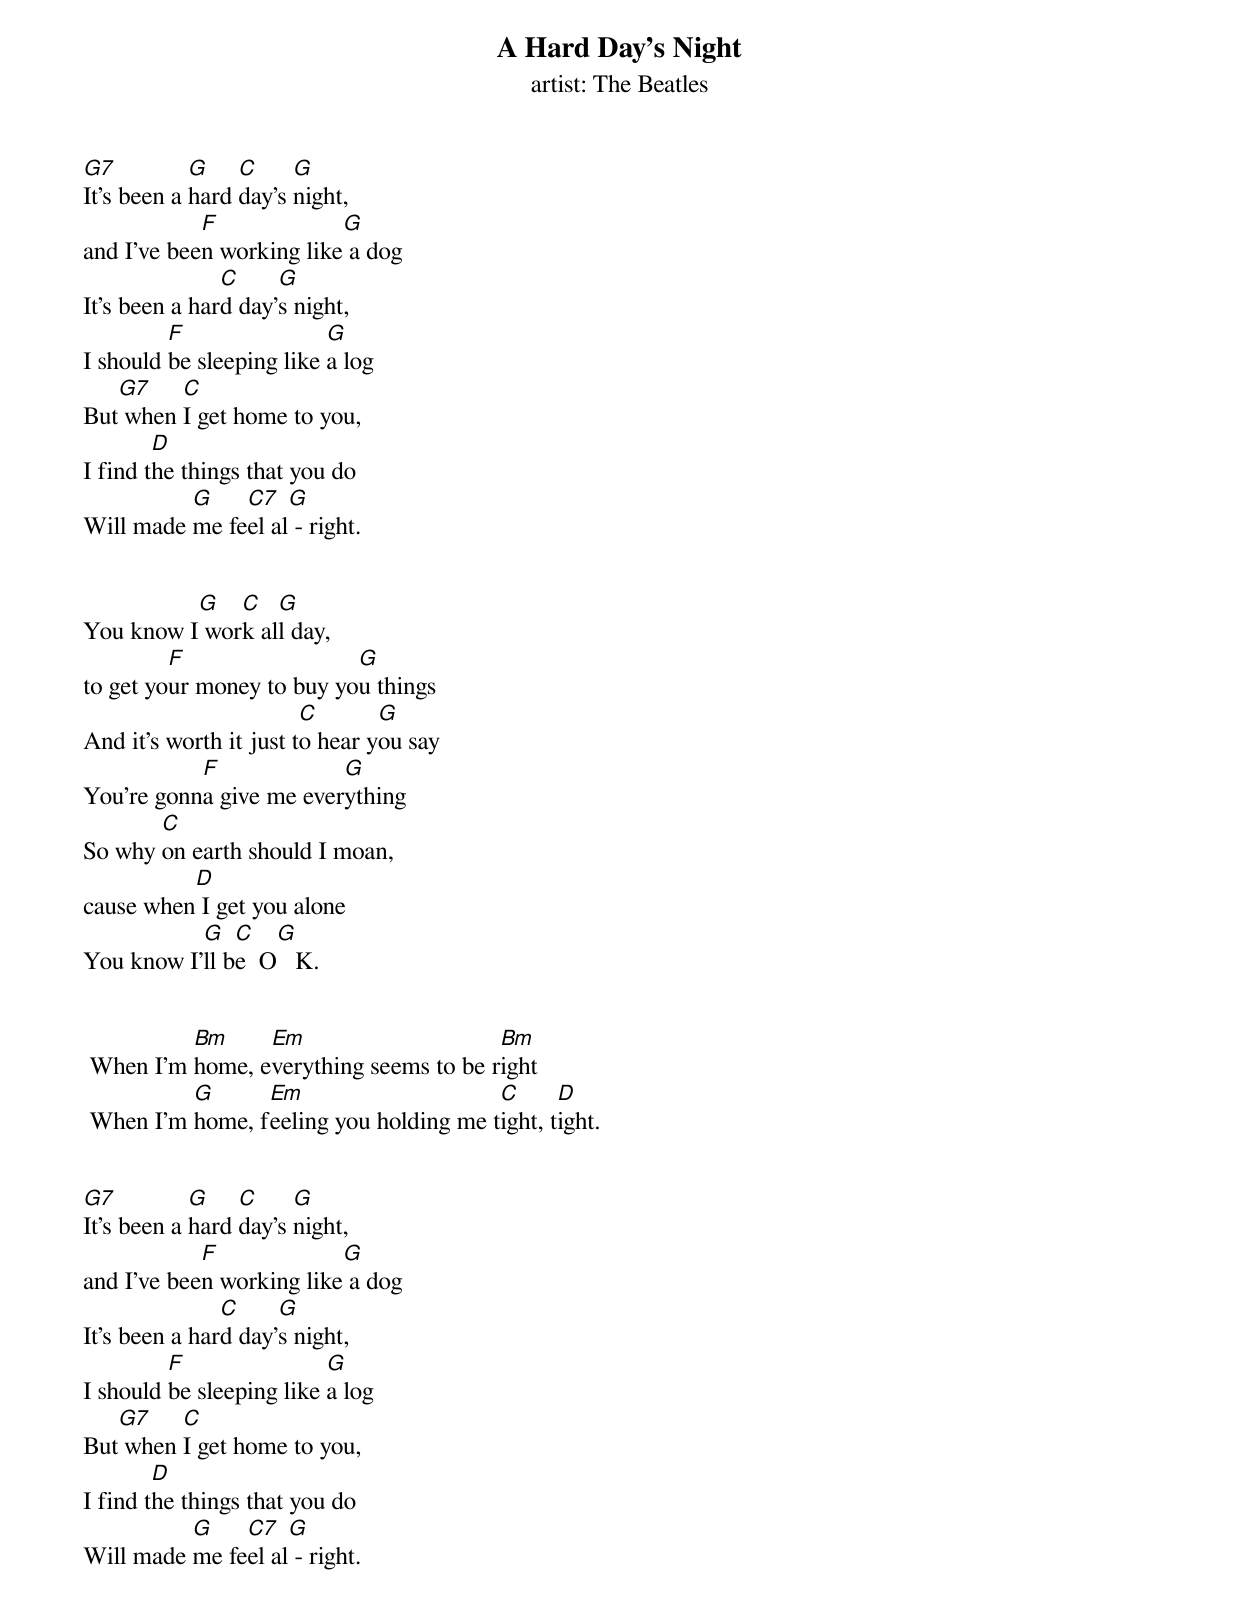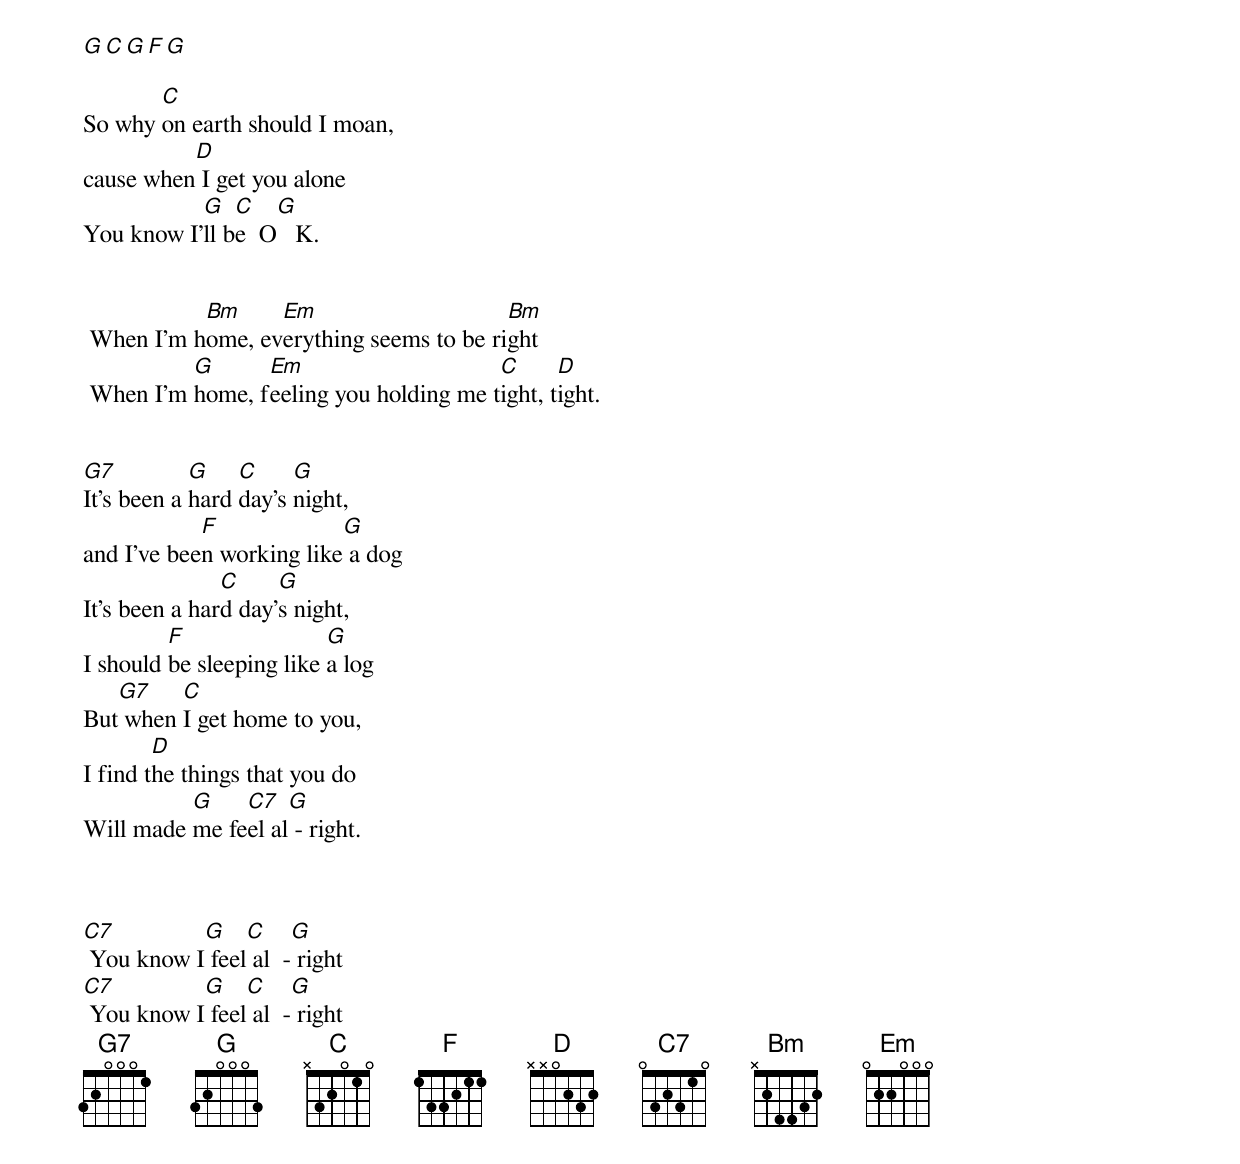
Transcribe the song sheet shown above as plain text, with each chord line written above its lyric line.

A Hard Day's Night
artist: The Beatles



G7          G    C     G
It's been a hard day's night,
            F             G
and I've been working like a dog
               C     G
It's been a hard day's night,
         F                G
I should be sleeping like a log
   G7    C
But when I get home to you,
        D
I find the things that you do
          G    C7   G
Will made me feel al - right.


          G   C   G
You know I work all day,
         F                 G
to get your money to buy you things
                        C       G
And it's worth it just to hear you say
           F             G
You're gonna give me everything
       C
So why on earth should I moan,
          D
cause when I get you alone
           G   C   G
You know I'll be  O   K.


          Bm     Em                     Bm
 When I'm home, everything seems to be right
          G      Em                     C      D
 When I'm home, feeling you holding me tight, tight.


G7          G    C     G
It's been a hard day's night,
            F             G
and I've been working like a dog
               C     G
It's been a hard day's night,
         F                G
I should be sleeping like a log
   G7    C
But when I get home to you,
        D
I find the things that you do
          G    C7   G
Will made me feel al - right.



 G   C   G     F     G

       C
So why on earth should I moan,
          D
cause when I get you alone
           G   C   G
You know I'll be  O   K.


           Bm     Em                     Bm
 When I'm home, everything seems to be right
          G      Em                     C      D
 When I'm home, feeling you holding me tight, tight.


G7          G    C     G
It's been a hard day's night,
            F             G
and I've been working like a dog
               C     G
It's been a hard day's night,
         F                G
I should be sleeping like a log
   G7    C
But when I get home to you,
        D
I find the things that you do
          G    C7   G
Will made me feel al - right.



C7         G    C     G
 You know I feel al  - right
C7         G    C     G
 You know I feel al  - right
